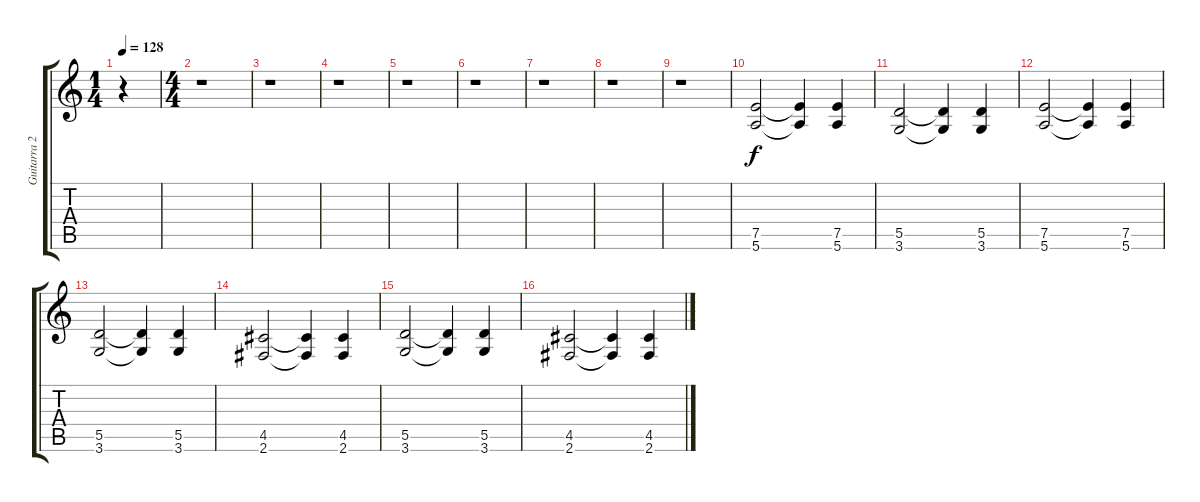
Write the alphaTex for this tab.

\track ("Guitarra 2" "Guitarra 2") {instrument electricguitarmuted}
\staff {score tabs}
\tuning (E4 B3 G3 D3 A2 E2) {hide}
\ts (1 4)
\tempo 128
\clef g2
\ks c
r.4{dy f instrument electricguitarmuted} |
\ts (4 4)
r.1 |
r.1 |
r.1 |
r.1 |
r.1 |
r.1 |
r.1 |
r.1 |
(7.5 5.6).2 (7.5{t} 5.6{t}).4 (7.5 5.6).4 |
(5.5 3.6).2 (5.5{t} 3.6{t}).4 (5.5 3.6).4 |
(7.5 5.6).2 (7.5{t} 5.6{t}).4 (7.5 5.6).4 |
(5.5 3.6).2 (5.5{t} 3.6{t}).4 (5.5 3.6).4 |
(4.5 2.6).2 (4.5{t} 2.6{t}).4 (4.5 2.6).4 |
(5.5 3.6).2 (5.5{t} 3.6{t}).4 (5.5 3.6).4 |
(4.5 2.6).2 (4.5{t} 2.6{t}).4 (4.5 2.6).4
